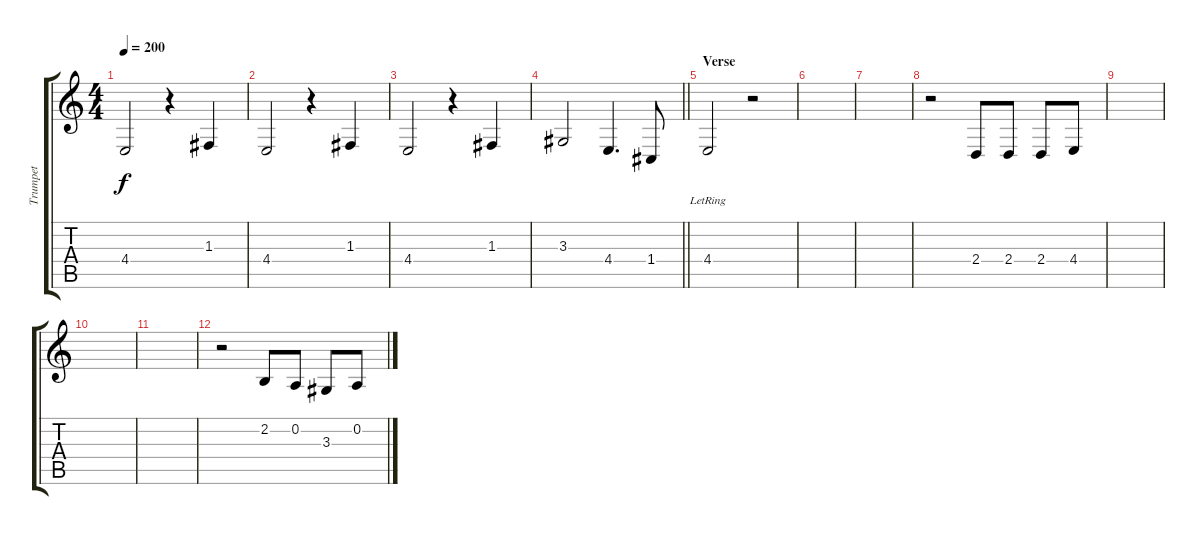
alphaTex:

\track ("Trumpet" "Trumpet") {instrument trumpet}
\staff {score tabs}
\tuning (D4 A3 F3 C3 G2 D2) {hide}
\ts (4 4)
\tempo 200
\clef g2
\ks c
4.4.2{dy f} r.4 1.3.4 |
4.4.2 r.4 1.3.4 |
4.4.2 r.4 1.3.4 |
\barLineRight lightlight
3.3.2 4.4.4{d} 1.4.8 |
\section ("" "Verse")
4.4{lr}.2 r.2 |
|
|
r.2 2.4.8 2.4.8 2.4.8 4.4.8 |
|
|
|
r.2 2.2.8 0.2.8 3.3.8 0.2.8
